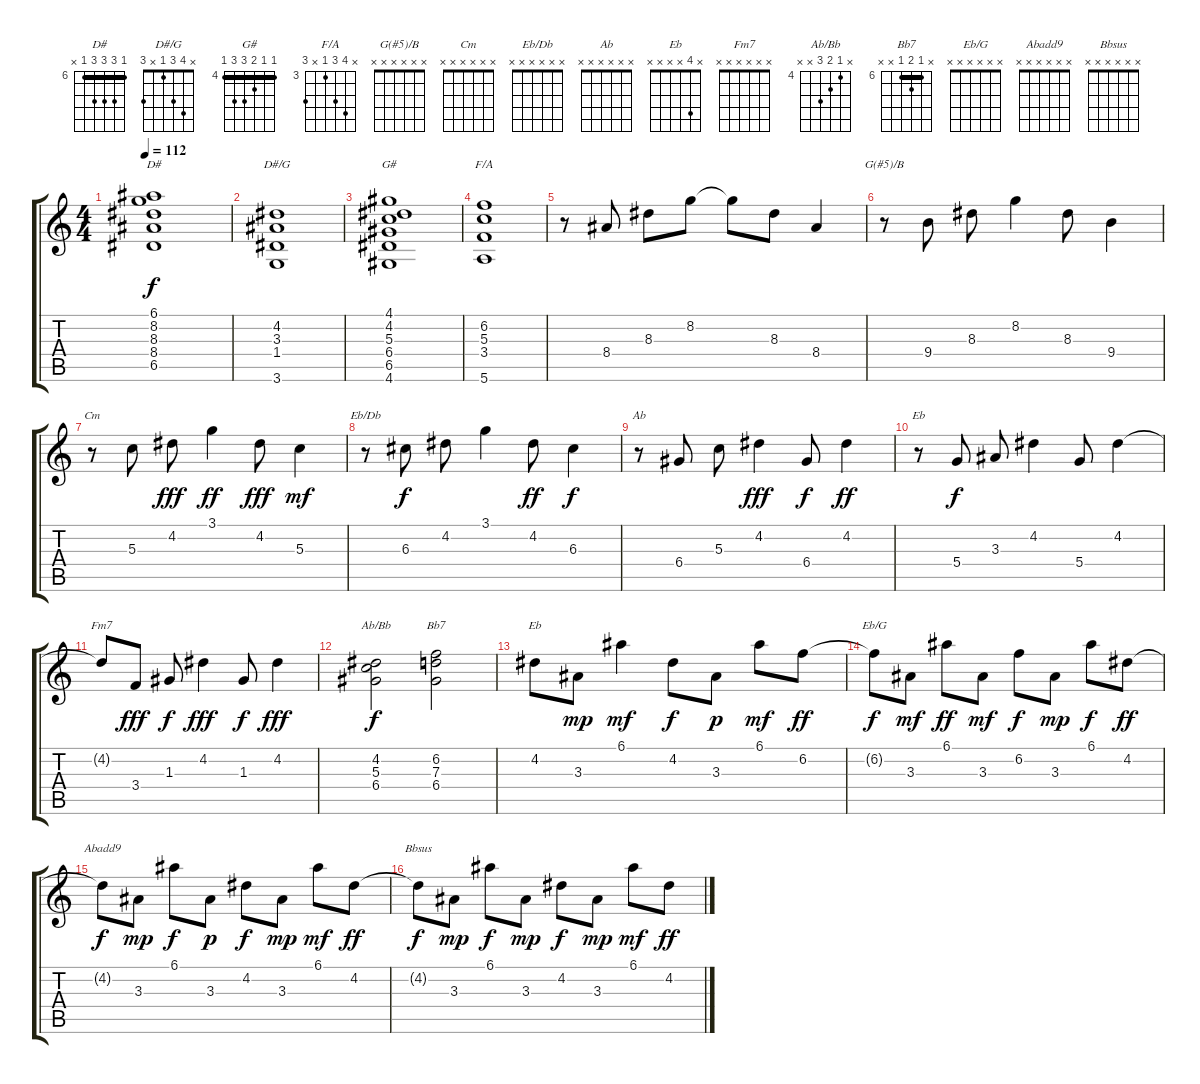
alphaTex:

\track "" {instrument electricguitarclean}
\staff {score tabs}
\tuning (E4 B3 G3 D3 A2 E2) {hide}
\chord ("D#" 6 8 8 8 6 x) {firstfret 6 barre 6}
\chord ("D#/G" x 4 3 1 x 3)
\chord ("G#" 4 4 5 6 6 4) {firstfret 4 barre 4}
\chord ("F/A" x 6 5 3 x 5) {firstfret 3}
\chord ("G(#5)/B" x x x x x x)
\chord ("Cm" x x x x x x)
\chord ("Eb/Db" x x x x x x)
\chord ("Ab" x x x x x x)
\chord ("Eb" x x x x x x)
\chord ("Fm7" x x x x x x)
\chord ("Ab/Bb" x 4 5 6 x x) {firstfret 4}
\chord ("Bb7" x 6 7 6 x x) {firstfret 6 barre 6}
\chord ("Eb" x 4 x x x x)
\chord ("Eb/G" x x x x x x)
\chord ("Abadd9" x x x x x x)
\chord ("Bbsus" x x x x x x)
\ts (4 4)
\tempo 112
\clef g2
\ks c
(6.1 8.2 8.3 8.4 6.5).1{ch "D#" dy f} |
(4.2 3.3 1.4 3.6).1{ch "D#/G"} |
(4.1 4.2 5.3 6.4 6.5 4.6).1{ch "G#"} |
(6.2 5.3 3.4 5.6).1{ch "F/A"} |
r.8 8.4.8 8.3.8 8.2.8 8.2{t}.8 8.3.8 8.4.4 |
r.8{ch "G(#5)/B"} 9.4.8 8.3.8 8.2.4 8.3.8 9.4.4 |
r.8{ch "Cm"} 5.3.8 4.2.8{dy fff} 3.1.4{dy ff} 4.2.8{dy fff} 5.3.4{dy mf} |
r.8{ch "Eb/Db"} 6.3.8{dy f} 4.2.8 3.1.4 4.2.8{dy ff} 6.3.4{dy f} |
r.8{ch "Ab"} 6.4.8 5.3.8 4.2.4{dy fff} 6.4.8{dy f} 4.2.4{dy ff} |
r.8{ch "Eb"} 5.4.8{dy f} 3.3.8 4.2.4 5.4.8 4.2.4 |
4.2{t}.8{ch "Fm7"} 3.4.8{dy fff} 1.3.8{dy f} 4.2.4{dy fff} 1.3.8{dy f} 4.2.4{dy fff} |
(4.2 5.3 6.4).2{ch "Ab/Bb" dy f} (6.2 7.3 6.4).2{ch "Bb7"} |
4.2.8{ch "Eb"} 3.3.8{dy mp} 6.1.4{dy mf} 4.2.8{dy f} 3.3.8{dy p} 6.1.8{dy mf} 6.2.8{dy ff} |
6.2{t}.8{ch "Eb/G" dy f} 3.3.8{dy mf} 6.1.8{dy ff} 3.3.8{dy mf} 6.2.8{dy f} 3.3.8{dy mp} 6.1.8{dy f} 4.2.8{dy ff} |
4.2{t}.8{ch "Abadd9" dy f} 3.3.8{dy mp} 6.1.8{dy f} 3.3.8{dy p} 4.2.8{dy f} 3.3.8{dy mp} 6.1.8{dy mf} 4.2.8{dy ff} |
4.2{t}.8{ch "Bbsus" dy f} 3.3.8{dy mp} 6.1.8{dy f} 3.3.8{dy mp} 4.2.8{dy f} 3.3.8{dy mp} 6.1.8{dy mf} 4.2.8{dy ff}
